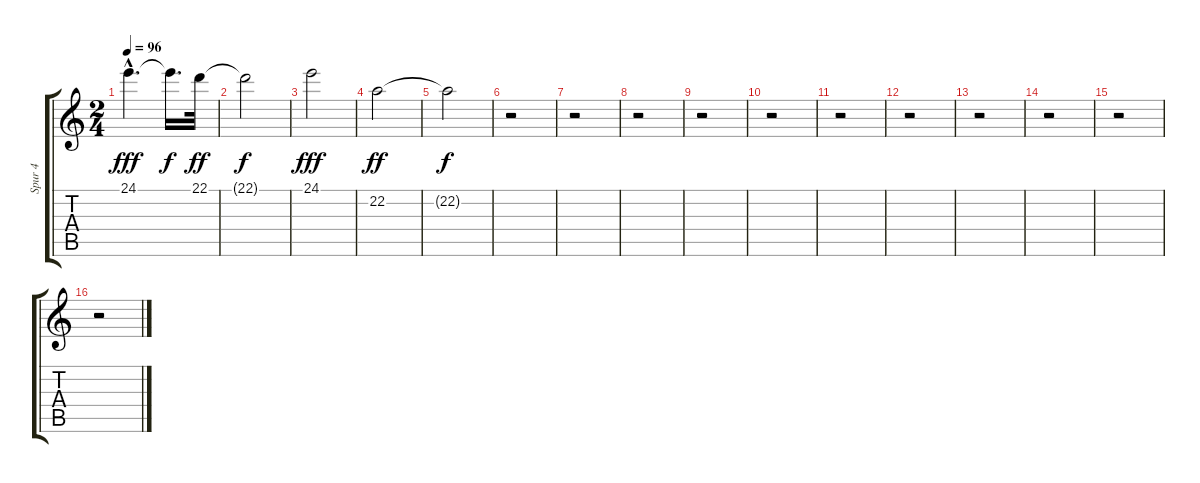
\track ("Spur 4" "Spur 4") {instrument stringensemble1}
\staff {score tabs}
\tuning (E4 B3 G3 D3 A2 E2) {hide}
\ts (2 4)
\tempo 96
\clef g2
\ks c
24.1{hac}.4{d dy fff} 24.1{t}.16{d dy f} 22.1.32{dy ff} |
22.1{t}.2{dy f} |
24.1.2{dy fff} |
22.2.2{dy ff} |
22.2{t}.2{dy f} |
r.2 |
r.2 |
r.2 |
r.2 |
r.2 |
r.2 |
r.2 |
r.2 |
r.2 |
r.2 |
r.2
